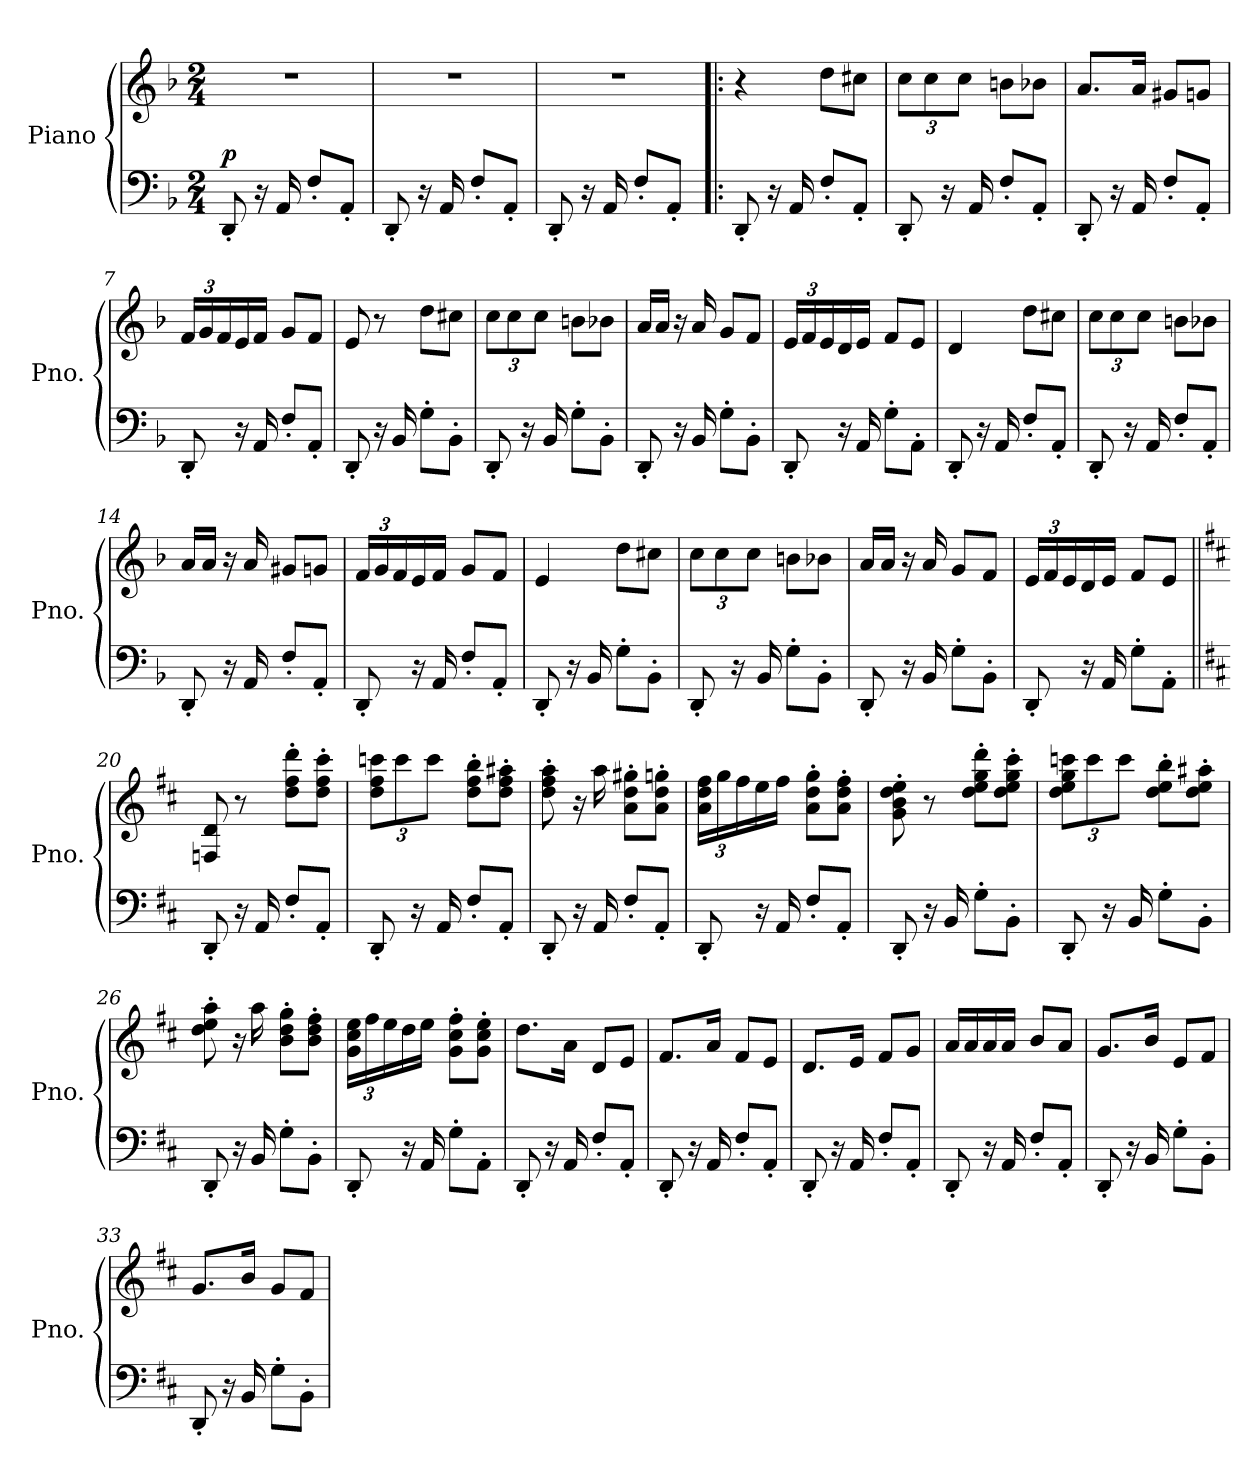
**kern	**kern	**dynam
*part1	*part1	*part1
*staff2	*staff1	*staff1/2
*I"Piano	*	*
*I'Pno.	*	*
*clefF4	*clefG2	*
*k[b-]	*k[b-]	*
*M2/4	*M2/4	*
*MM72	*MM72	*
=1	=1	=1
!	!	!LO:DY:a=2
8DD'/	2r	p
16r	.	.
16AA/	.	.
8F'/L	.	.
8AA'/J	.	.
=2	=2	=2
8DD'/	2r	.
16r	.	.
16AA/	.	.
8F'/L	.	.
8AA'/J	.	.
=3	=3	=3
8DD'/	2r	.
16r	.	.
16AA/	.	.
8F'/L	.	.
8AA'/J	.	.
=4!|:	=4!|:	=4!|:
8DD'/	4r	.
16r	.	.
16AA/	.	.
8F'/L	8dd\L	.
8AA'/J	8cc#X\J	.
=5	=5	=5
*	*Xbrackettup	*
8DD'/	12cc\L	.
.	12cc\	.
16r	.	.
.	12cc\J	.
16AA/	.	.
8F'/L	8bn\L	.
8AA'/J	8b-X\J	.
=6	=6	=6
8DD'/	8.a/L	.
16r	.	.
16AA/	16a/Jk	.
8F'/L	8g#X/L	.
8AA'/J	8gn/J	.
!!LO:LB:g=z
=7	=7	=7
8DD'/	24f/LL	.
.	24g/	.
.	24f/	.
16r	16e/	.
16AA/	16f/JJ	.
8F'/L	8g/L	.
8AA'/J	8f/J	.
=8	=8	=8
8DD'/	8e/	.
16r	8r	.
16BB-/	.	.
8G'\L	8dd\L	.
8BB-'\J	8cc#X\J	.
=9	=9	=9
8DD'/	12cc\L	.
.	12cc\	.
16r	.	.
.	12cc\J	.
16BB-/	.	.
8G'\L	8bn\L	.
8BB-'\J	8b-X\J	.
=10	=10	=10
8DD'/	16a/LL	.
.	16a/JJ	.
16r	16r	.
16BB-/	16a/	.
8G'\L	8g/L	.
8BB-'\J	8f/J	.
=11	=11	=11
8DD'/	24e/LL	.
.	24f/	.
.	24e/	.
16r	16d/	.
16AA/	16e/JJ	.
8G'\L	8f/L	.
8AA'\J	8e/J	.
=12	=12	=12
8DD'/	4d/	.
16r	.	.
16AA/	.	.
8F'/L	8dd\L	.
8AA'/J	8cc#X\J	.
!!LO:LB:g=z
=13	=13	=13
8DD'/	12cc\L	.
.	12cc\	.
16r	.	.
.	12cc\J	.
16AA/	.	.
8F'/L	8bn\L	.
8AA'/J	8b-X\J	.
=14	=14	=14
8DD'/	16a/LL	.
.	16a/JJ	.
16r	16r	.
16AA/	16a/	.
8F'/L	8g#X/L	.
8AA'/J	8gn/J	.
=15	=15	=15
8DD'/	24f/LL	.
.	24g/	.
.	24f/	.
16r	16e/	.
16AA/	16f/JJ	.
8F'/L	8g/L	.
8AA'/J	8f/J	.
=16	=16	=16
8DD'/	4e/	.
16r	.	.
16BB-/	.	.
8G'\L	8dd\L	.
8BB-'\J	8cc#X\J	.
=17	=17	=17
8DD'/	12cc\L	.
.	12cc\	.
16r	.	.
.	12cc\J	.
16BB-/	.	.
8G'\L	8bn\L	.
8BB-'\J	8b-X\J	.
=18	=18	=18
8DD'/	16a/LL	.
.	16a/JJ	.
16r	16r	.
16BB-/	16a/	.
8G'\L	8g/L	.
8BB-'\J	8f/J	.
!!LO:LB:g=z
=19	=19	=19
8DD'/	24e/LL	.
.	24f/	.
.	24e/	.
16r	16d/	.
16AA/	16e/JJ	.
8G'\L	8f/L	.
8AA'\J	8e/J	.
=20||	=20||	=20||
*k[f#c#]	*k[f#c#]	*
8DD'/	8Fn/ 8d/	.
16r	8r	.
16AA/	.	.
8F#'/L	8dd\' 8ff#\' 8ddd\'L	.
8AA'/J	8dd\' 8ff#\' 8ccc#\'J	.
=21	=21	=21
8DD'/	12dd\ 12ff#\ 12cccn\L	.
.	12ccc\	.
16r	.	.
.	12ccc\J	.
16AA/	.	.
8F#'/L	8dd\' 8ff#\' 8bb\'L	.
8AA'/J	8dd\' 8ff#\' 8aa#X\'J	.
=22	=22	=22
8DD'/	8dd\' 8ff#\' 8aa\'	.
16r	16r	.
16AA/	16aa\	.
8F#'/L	8a\' 8dd\' 8gg#X\'L	.
8AA'/J	8a\' 8dd\' 8ggn\'J	.
=23	=23	=23
8DD'/	24a\ 24dd\ 24ff#\LL	.
.	24gg\	.
.	24ff#\	.
16r	16ee\	.
16AA/	16ff#\JJ	.
8F#'/L	8a\' 8dd\' 8gg\'L	.
8AA'/J	8a\' 8dd\' 8ff#\'J	.
!!LO:LB:g=z
=24	=24	=24
8DD'/	8g\' 8b\' 8dd\' 8ee\'	.
16r	8r	.
16BB/	.	.
8G'\L	8dd\' 8ee\' 8gg\' 8ddd\'L	.
8BB'\J	8dd\' 8ee\' 8gg\' 8ccc#\'J	.
=25	=25	=25
8DD'/	12dd\ 12ee\ 12gg\ 12cccn\L	.
.	12ccc\	.
16r	.	.
.	12ccc\J	.
16BB/	.	.
8G'\L	8dd\' 8ee\' 8bb\'L	.
8BB'\J	8dd\' 8ee\' 8aa#X\'J	.
=26	=26	=26
8DD'/	8dd\' 8ee\' 8aa\'	.
16r	16r	.
16BB/	16aa\	.
8G'\L	8b\' 8dd\' 8gg\'L	.
8BB'\J	8b\' 8dd\' 8ff#\'J	.
=27	=27	=27
8DD'/	24g\ 24cc#\ 24ee\LL	.
.	24ff#\	.
.	24ee\	.
16r	16dd\	.
16AA/	16ee\JJ	.
8G'\L	8g\' 8cc#\' 8ff#\'L	.
8AA'\J	8g\' 8cc#\' 8ee\'J	.
=28	=28	=28
8DD'/	8.dd\L	.
16r	.	.
16AA/	16a\Jk	.
8F#'/L	8d/L	.
8AA'/J	8e/J	.
=29	=29	=29
8DD'/	8.f#/L	.
16r	.	.
16AA/	16a/Jk	.
8F#'/L	8f#/L	.
8AA'/J	8e/J	.
!!LO:PB:g=z
=30	=30	=30
8DD'/	8.d/L	.
16r	.	.
16AA/	16e/Jk	.
8F#'/L	8f#/L	.
8AA'/J	8g/J	.
=31	=31	=31
8DD'/	16a/LL	.
.	16a/	.
16r	16a/	.
16AA/	16a/JJ	.
8F#'/L	8b/L	.
8AA'/J	8a/J	.
=32	=32	=32
8DD'/	8.g/L	.
16r	.	.
16BB/	16b/Jk	.
8G'\L	8e/L	.
8BB'\J	8f#/J	.
=33	=33	=33
8DD'/	8.g/L	.
16r	.	.
16BB/	16b/Jk	.
8G'\L	8g/L	.
8BB'\J	8f#/J	.
=	=	=
*-	*-	*-
